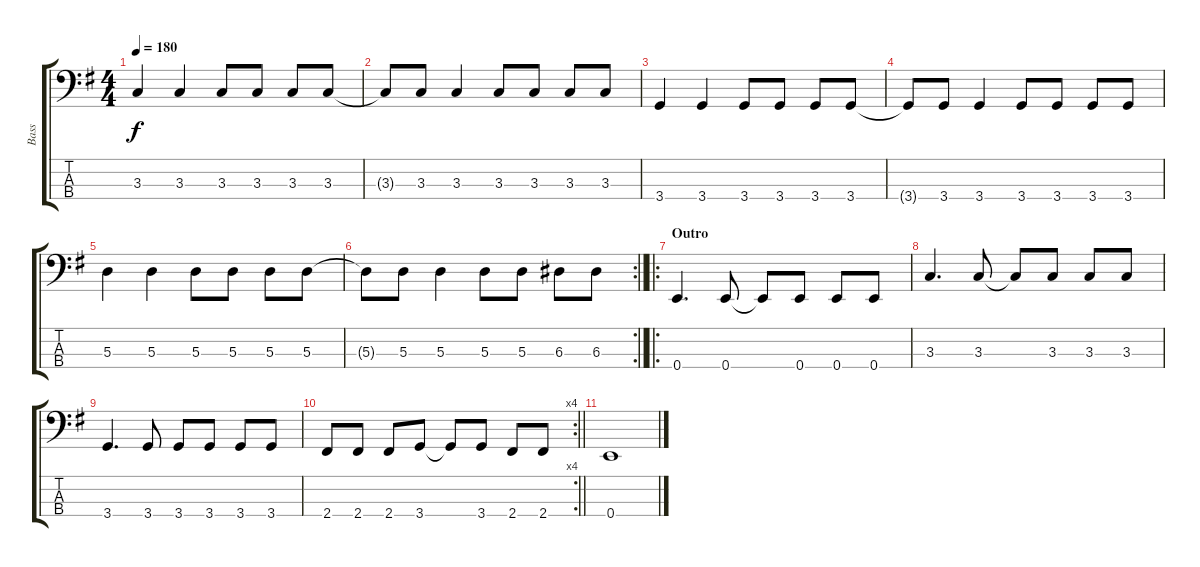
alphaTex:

\track ("Bass" "Bass") {instrument electricbassfinger}
\staff {score tabs}
\tuning (G2 D2 A1 E1) {hide}
\ts (4 4)
\tempo 180
\clef f4
\ks g
3.3.4{dy f} 3.3.4 3.3.8 3.3.8 3.3.8 3.3.8 |
3.3{t}.8 3.3.8 3.3.4 3.3.8 3.3.8 3.3.8 3.3.8 |
3.4.4 3.4.4 3.4.8 3.4.8 3.4.8 3.4.8 |
3.4{t}.8 3.4.8 3.4.4 3.4.8 3.4.8 3.4.8 3.4.8 |
5.3.4 5.3.4 5.3.8 5.3.8 5.3.8 5.3.8 |
\rc 2
\barLineRight lightlight
5.3{t}.8 5.3.8 5.3.4 5.3.8 5.3.8 6.3.8 6.3.8 |
\ro
\section ("" "Outro")
0.4.4{d} 0.4.8 0.4{t}.8 0.4.8 0.4.8 0.4.8 |
3.3.4{d} 3.3.8 3.3{t}.8 3.3.8 3.3.8 3.3.8 |
3.4.4{d} 3.4.8 3.4.8 3.4.8 3.4.8 3.4.8 |
\rc 4
\barLineRight lightlight
2.4.8 2.4.8 2.4.8 3.4.8 3.4{t}.8 3.4.8 2.4.8 2.4.8 |
0.4.1
